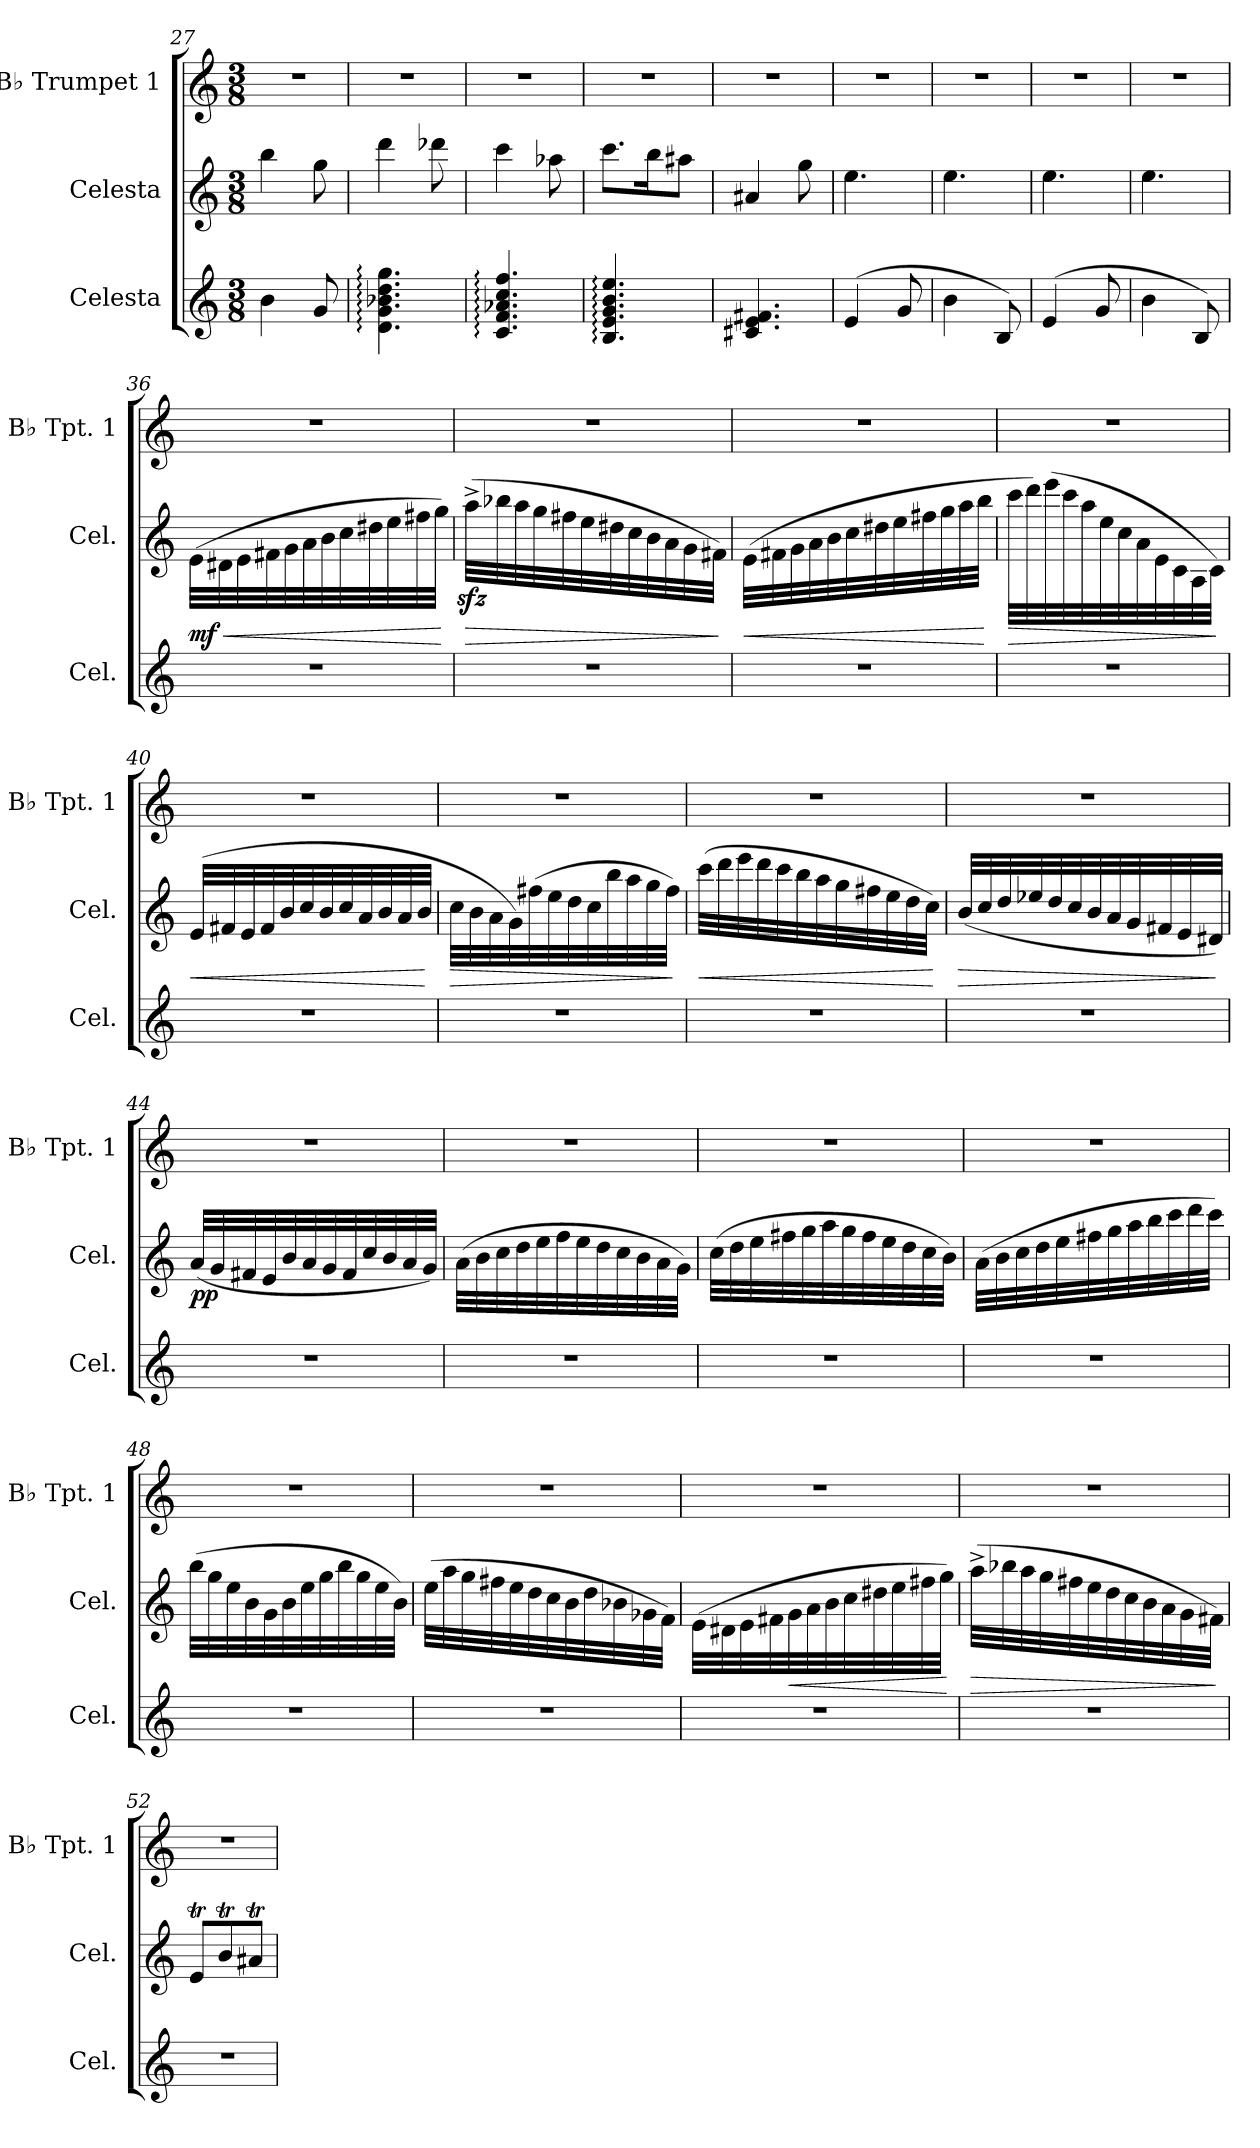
**kern	**kern	**dynam	**kern
*part3	*part2	*part2	*part1
*staff3	*staff2	*staff2	*staff1
*I"Celesta	*I"Celesta	*	*I"B♭ Trumpet 1
*I'Cel.	*I'Cel.	*	*I'B♭ Tpt. 1
*clefG2	*clefG2	*	*clefG2
*ITrd-7c-12	*ITrd-7c-12	*	*ITrd1c2
*k[]	*k[]	*	*k[b-e-]
*M3/8	*M3/8	*	*M3/8
=27	=27	=27	=27
4bb\	4bbb\	.	4.r
8gg/	8ggg\	.	.
=28	=28	=28	=28
4.dd\: 4.gg\: 4.bb-X\: 4.ddd\: 4.ggg\:	4dddd\	.	4.r
.	8dddd-X\	.	.
=29	=29	=29	=29
4.cc/: 4.ff/: 4.aa-X/: 4.ccc/: 4.fff/:	4cccc\	.	4.r
.	8aaa-X\	.	.
=30	=30	=30	=30
4.b/: 4.ee/: 4.gg/: 4.bb/: 4.eee/:	8.cccc\L	.	4.r
.	16bbb\K	.	.
.	8aaa#X\J	.	.
=31	=31	=31	=31
4.cc#X/ 4.ee/ 4.ff#X/	4aa#X/	.	4.r
.	8ggg\	.	.
=32	=32	=32	=32
(>4ee/	4.eee\	.	4.r
8gg/	.	.	.
=33	=33	=33	=33
4bb\	4.eee\	.	4.r
8b/)	.	.	.
=34	=34	=34	=34
(>4ee/	4.eee\	.	4.r
8gg/	.	.	.
=35	=35	=35	=35
4bb\	4.eee\	.	4.r
8b/)	.	.	.
=36	=36	=36	=36
!	!	!LO:HP:b	!
!	!	!LO:DY:n=1:b	!
4.r	(>32ee\LLL	< mf	4.r
.	32dd#X\	.	.
.	32ee\	.	.
.	32ff#X\	.	.
.	32gg\	.	.
.	32aa\	.	.
.	32bb\	.	.
.	32ccc\	.	.
.	32ddd#X\	.	.
.	32eee\	.	.
.	32fff#X\	.	.
.	32ggg\JJJ)	.	.
.	.	[	.
=37	=37	=37	=37
!	!	!LO:HP:b	!
4.r	(>32aaazz<^\LLL	>	4.r
.	32bbb-X\	.	.
.	32aaa\	.	.
.	32ggg\	.	.
.	32fff#X\	.	.
.	32eee\	.	.
.	32ddd#X\	.	.
.	32ccc\	.	.
.	32bb\	.	.
.	32aa\	.	.
.	32gg\	.	.
.	32ff#X\JJJ)	.	.
.	.	]	.
=38	=38	=38	=38
!	!	!LO:HP:b	!
4.r	(>32ee\LLL	<	4.r
.	32ff#X\	.	.
.	32gg\	.	.
.	32aa\	.	.
.	32bb\	.	.
.	32ccc\	.	.
.	32ddd#X\	.	.
.	32eee\	.	.
.	32fff#X\	.	.
.	32ggg\	.	.
.	32aaa\	.	.
.	32bbb\JJJ	.	.
.	.	[	.
=39	=39	=39	=39
!	!	!LO:HP:b	!
4.r	32cccc\LLL	>	4.r
.	32dddd\)	.	.
.	(>32eeee\	.	.
.	32cccc\	.	.
.	32aaa\	.	.
.	32eee\	.	.
.	32ccc\	.	.
.	32aa\	.	.
.	32ee\	.	.
.	32cc\	.	.
.	32a\	.	.
.	32cc\JJJ)	.	.
.	.	]	.
=40	=40	=40	=40
!	!	!LO:HP:b	!
4.r	(>32ee/LLL	<	4.r
.	32ff#X/	.	.
.	32ee/	.	.
.	32ff#/	.	.
.	32bb/	.	.
.	32ccc/	.	.
.	32bb/	.	.
.	32ccc/	.	.
.	32aa/	.	.
.	32bb/	.	.
.	32aa/	.	.
.	32bb/JJJ	.	.
.	.	[	.
=41	=41	=41	=41
!	!	!LO:HP:b	!
4.r	32ccc\LLL	>	4.r
.	32bb\	.	.
.	32aa\	.	.
.	32gg\)	.	.
.	(>32fff#X\	.	.
.	32eee\	.	.
.	32ddd\	.	.
.	32ccc\	.	.
.	32bbb\	.	.
.	32aaa\	.	.
.	32ggg\	.	.
.	32fff#\JJJ)	.	.
.	.	]	.
=42	=42	=42	=42
!	!	!LO:HP:b	!
4.r	(>32cccc\LLL	<	4.r
.	32dddd\	.	.
.	32eeee\	.	.
.	32dddd\	.	.
.	32cccc\	.	.
.	32bbb\	.	.
.	32aaa\	.	.
.	32ggg\	.	.
.	32fff#X\	.	.
.	32eee\	.	.
.	32ddd\	.	.
.	32ccc\JJJ)	.	.
.	.	[	.
=43	=43	=43	=43
!	!	!LO:HP:b	!
4.r	(<32bb/LLL	>	4.r
.	32ccc/	.	.
.	32ddd/	.	.
.	32eee-X/	.	.
.	32ddd/	.	.
.	32ccc/	.	.
.	32bb/	.	.
.	32aa/	.	.
.	32gg/	.	.
.	32ff#X/	.	.
.	32ee/	.	.
.	32dd#X/JJJ)	.	.
.	.	]	.
=44	=44	=44	=44
!	!	!LO:DY:b	!
4.r	(<32aa/LLL	pp	4.r
.	32gg/	.	.
.	32ff#X/	.	.
.	32ee/	.	.
.	32bb/	.	.
.	32aa/	.	.
.	32gg/	.	.
.	32ff#/	.	.
.	32ccc/	.	.
.	32bb/	.	.
.	32aa/	.	.
.	32gg/JJJ)	.	.
=45	=45	=45	=45
4.r	(>32aa\LLL	.	4.r
.	32bb\	.	.
.	32ccc\	.	.
.	32ddd\	.	.
.	32eee\	.	.
.	32fff\	.	.
.	32eee\	.	.
.	32ddd\	.	.
.	32ccc\	.	.
.	32bb\	.	.
.	32aa\	.	.
.	32gg\JJJ)	.	.
=46	=46	=46	=46
4.r	(>32ccc\LLL	.	4.r
.	32ddd\	.	.
.	32eee\	.	.
.	32fff#X\	.	.
.	32ggg\	.	.
.	32aaa\	.	.
.	32ggg\	.	.
.	32fff#\	.	.
.	32eee\	.	.
.	32ddd\	.	.
.	32ccc\	.	.
.	32bb\JJJ)	.	.
=47	=47	=47	=47
4.r	(>32aa\LLL	.	4.r
.	32bb\	.	.
.	32ccc\	.	.
.	32ddd\	.	.
.	32eee\	.	.
.	32fff#X\	.	.
.	32ggg\	.	.
.	32aaa\	.	.
.	32bbb\	.	.
.	32cccc\	.	.
.	32dddd\	.	.
.	32cccc\JJJ)	.	.
=48	=48	=48	=48
4.r	(>32bbb\LLL	.	4.r
.	32ggg\	.	.
.	32eee\	.	.
.	32bb\	.	.
.	32gg\	.	.
.	32bb\	.	.
.	32eee\	.	.
.	32ggg\	.	.
.	32bbb\	.	.
.	32ggg\	.	.
.	32eee\	.	.
.	32bb\JJJ)	.	.
=49	=49	=49	=49
4.r	(>32eee\LLL	.	4.r
.	32aaa\	.	.
.	32ggg\	.	.
.	32fff#X\	.	.
.	32eee\	.	.
.	32ddd\	.	.
.	32ccc\	.	.
.	32bb\	.	.
.	32ddd\	.	.
.	32bb-X\	.	.
.	32gg-X\	.	.
.	32ff\JJJ)	.	.
=50	=50	=50	=50
4.r	(>32ee\LLL	.	4.r
.	32dd#X\	.	.
.	32ee\	.	.
.	32ff#X\	.	.
!	!	!LO:HP:b	!
.	32gg\	<	.
.	32aa\	.	.
.	32bb\	.	.
.	32ccc\	.	.
.	32ddd#X\	.	.
.	32eee\	.	.
.	32fff#X\	.	.
.	32ggg\JJJ)	.	.
.	.	[	.
=51	=51	=51	=51
!	!	!LO:HP:b	!
4.r	(>32aaa^\LLL	>	4.r
.	32bbb-X\	.	.
.	32aaa\	.	.
.	32ggg\	.	.
.	32fff#X\	.	.
.	32eee\	.	.
.	32ddd\	.	.
.	32ccc\	.	.
.	32bb\	.	.
.	32aa\	.	.
.	32gg\	.	.
.	32ff#X\JJJ)	.	.
.	.	]	.
=52	=52	=52	=52
4.r	8eet/L	.	4.r
.	8bbt/	.	.
.	8aa#Xt/J	.	.
=	=	=	=
*-	*-	*-	*-
